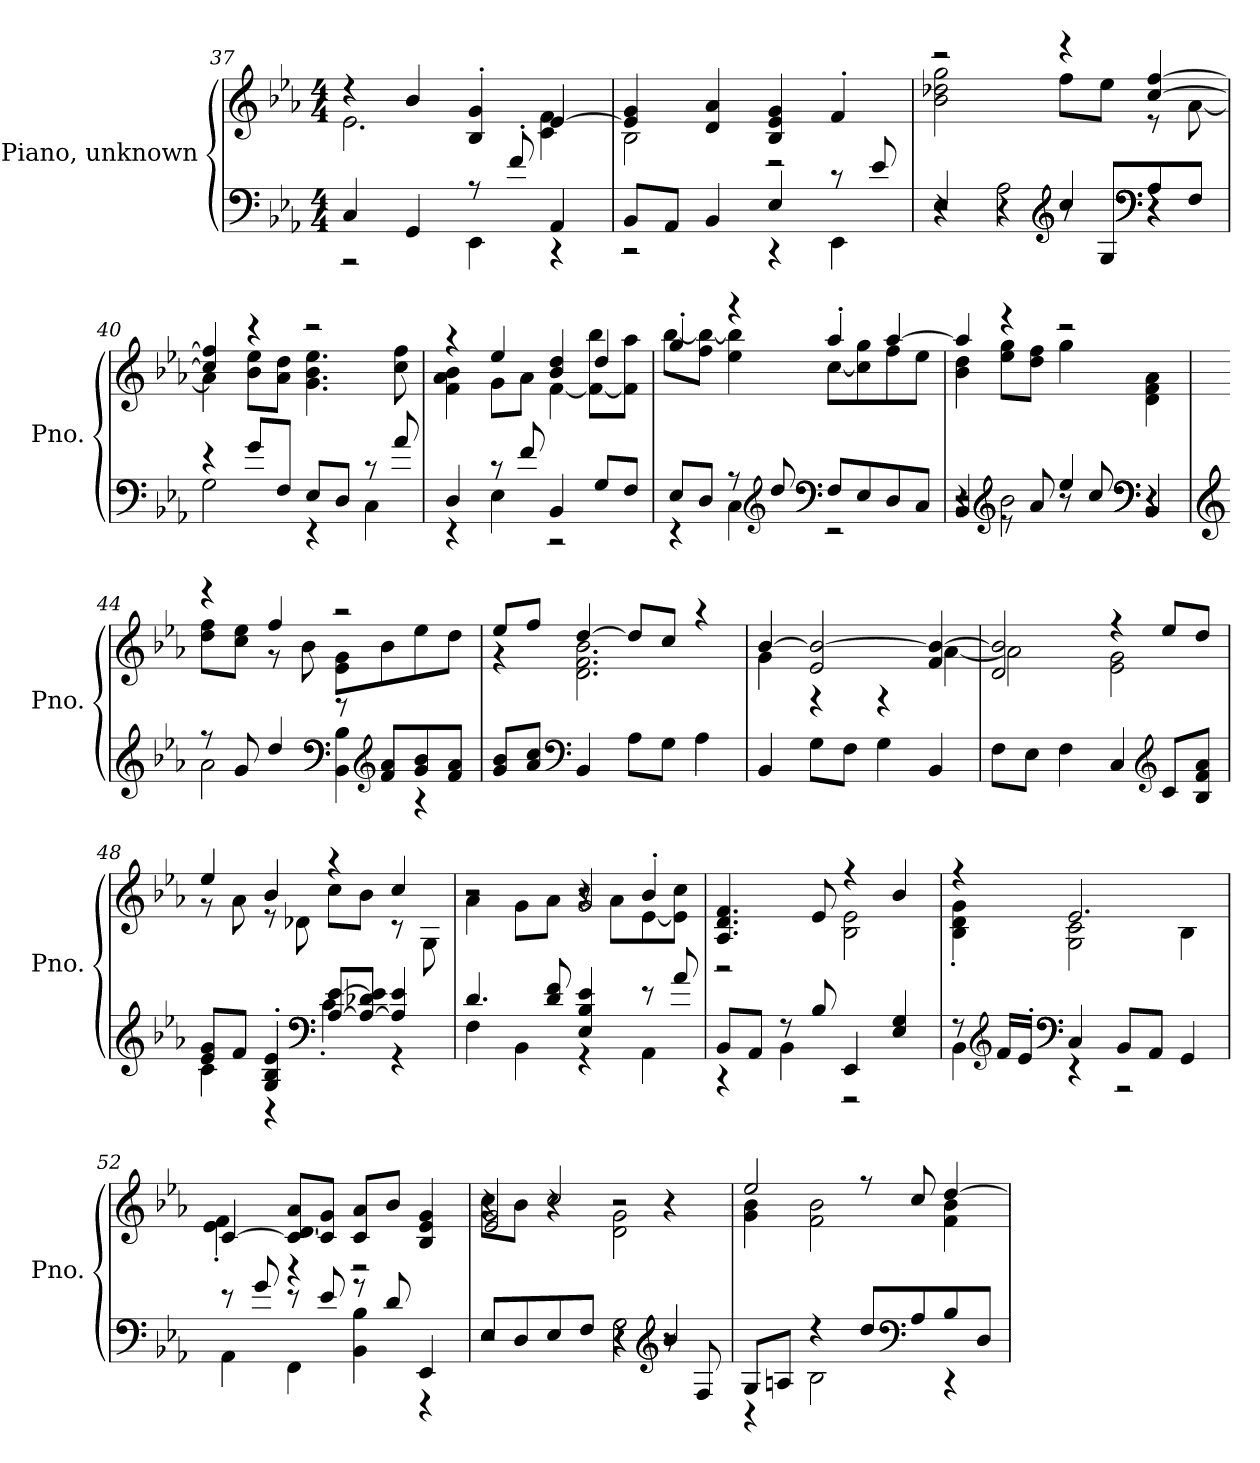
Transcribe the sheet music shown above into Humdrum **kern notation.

**kern	**kern
*part1	*part1
*staff2	*staff1
*I"Piano, unknown	*
*I'Pno.	*
*clefF4	*clefG2
*k[b-e-a-]	*k[b-e-a-]
*M4/4	*M4/4
=37	=37
*^	*^
4C/	2r	4r	2.e-\
4GG/	.	4b-/	.
8r	4EE-\	4B-/' 4g/'	.
8f'/	.	.	.
4AA-/	4r	[4e-/	4c\ 4f\
=38	=38	=38	=38
8BB-/L	2r	4e-/] 4g/	2B-\
8AA-/J	.	.	.
4BB-/	.	4d/ 4a-/	.
4E-/	4r	4B-/ 4e-/ 4g/	2r
8r	4EE-\	4f'/	.
8e-/	.	.	.
=39	=39	=39	=39
*	*^	*	*
2r	4r	4E-/	2r	2b-\ 2dd-X\ 2gg\
.	2A-\	4r	.	.
*clefG2	*	*	*	*
4cc/	.	8r	4r	8ff\L
.	.	8G/L	.	8ee-\J
*clefF4	*	*	*	*
4r	4r	8A-/	[4cc/ [4ff/	8r
.	.	8F/J	.	[8a-\
*	*v	*v	*	*
!!LO:LB:g=z	!!
=40	=40	=40	=40
4r	2G\	4cc/] 4ff/]	4a-\]
8g/L	.	4r	8b-\ 8ee-\L
8F/J	.	.	8a-\ 8dd\J
8E-/L	4r	2r	4.g\ 4.b-\ 4.ee-\
8D/J	.	.	.
8r	4C\	.	.
8a-/	.	.	8cc\ 8ff\
=41	=41	=41	=41
4D/	4r	4r	4f\ 4a-\ 4b-\
8r	4E-\	4ee-/	8g\L
8f/	.	.	8a-\J
4BB-/	2r	4b-/ 4dd/	[4f\
8G/L	.	4dd/	8f\_ 8bb-\L
8F/J	.	.	8f\] 8aa-\J
=42	=42	=42	=42
8E-/L	4r	4gg'/	[8bb-\L
8D/J	.	.	8ff\ 8bb-\_J
8r	4C\	4r	4ee-\ 4bb-\]
*clefG2	*	*	*
8dd/	.	.	.
*clefF4	*	*	*
8F/L	2r	4aa-'/	[8cc\L
8E-/	.	.	8cc\] 8gg\
8D/	.	[4aa-/	8ff\
8C/J	.	.	8ee-\J
=43	=43	=43	=43
*	*^	*	*
2r	4r	4BB-/	4aa-/]	4b-\ 4dd\
*clefG2	*	*	*	*
.	2b-\	8r	4r	8ee-\ 8gg\L
.	.	8a-/	.	8dd\ 8ff\J
4ee-/	.	8r	2r	4gg\
.	.	8cc/	.	.
*clefF4	*	*	*	*
4r	4r	4BB-/	.	4d\ 4f\ 4a-\
*v	*v	*v	*	*
!!LO:PB:g=z	!!
=44	=44	=44
*clefG2	*	*
*^	*	*
8r	2a-\	4r	8dd\ 8ff\L
8g/	.	.	8cc\ 8ee-\J
4dd/	.	4ff/	8r
.	.	.	8b-\
*clefF4	*	*	*
8r	4BB-\ 4B-\	2r	8e-\ 8g\L
*clefG2	*	*	*
8f/ 8a-/L	.	.	8b-\
8g/ 8b-/	4r	.	8ee-\
8f/ 8a-/J	.	.	8dd\J
*v	*v	*	*
=45	=45	=45
8g/ 8b-/L	8ee-/L	4r
8a-/ 8cc/J	8ff/J	.
*clefF4	*	*
4BB-/	[4dd/	2.d\ 2.f\ 2.b-\
8A-\L	8dd/L]	.
8G\J	8cc/J	.
4A-\	4r	.
=46	=46	=46
4BB-/	[4b-/	4g\
8G\L	2e-/ 2b-/_	4r
8F\J	.	.
4G\	.	4r
4BB-/	4f/ 4b-/_	[4a-\
=47	=47	=47
8F\L	2d/ 2b-/]	2a-\]
8E-\J	.	.
4F\	.	.
4C/	4r	2e-\ 2g\
*clefG2	*	*
8c/L	8ee-/L	.
8B-/ 8f/ 8a-/J	8dd/J	.
!!LO:LB:g=z	!!
=48	=48	=48
*^	*	*
8e-/ 8g/L	4c\	4ee-/	8r
8f/J	.	.	8a-\
4G/' 4B-/' 4e-/'	4r	4b-/	8r
.	.	.	8d-X\
*clefF4	*	*	*
[8A-/ [8e-/L	4c'\	4r	8cc\L
8A-/_ 8d-X/ 8e-/]J	.	.	8b-\J
4A-/] 4e-/	4r	4cc/	8r
.	.	.	8G\
=49	=49	=49	=49
*	*	*	*^
4.d/	4F\	2r	4a-\	2r
.	4BB-\	.	8g\L	.
8d/ 8f/	.	.	8a-\J	.
4E-/ 4B-/ 4e-/	4r	4r	8r	2g/
.	.	.	8a-\L	.
8r	4AA-\	4b-'/	[8e-\	.
8a-/	.	.	8e-\] 8cc\J	.
*	*	*	*v	*v
=50	=50	=50	=50
8BB-/L	4r	4.A-/ 4.d/ 4.f/	2r
8AA-/J	.	.	.
8r	4BB-\	.	.
8B-/	.	8e-/	.
4EE-/	2r	4r	2B-\ 2e-\
4E-/ 4G/	.	4b-/	.
=51	=51	=51	=51
8r	4BB-\	4r	4B-\' 4d\' 4g\'
*clefG2	*	*	*
16f/LL	.	.	.
16e-'/JJ	.	.	.
*clefF4	*	*	*
4C/	4r	2.e-/	2G\ 2c\
8BB-/L	2r	.	.
8AA-/J	.	.	.
4GG/	.	.	4B-\
!!LO:LB:g=z	!!
=52	=52	=52	=52
8r	4AA-\	[4c/	4e-\' 4f\'
8g/	.	.	.
8r	4FF\	8c/_ 8d/ 8a-/L	4r
8e-/	.	8c/] 8g/J	.
8r	4BB-\ 4B-\	8c/ 8a-/L	2r
8d/	.	8b-/J	.
4EE-/	4r	4B-/ 4e-/ 4g/	.
=53	=53	=53	=53
*	*^	*	*^
2r	2r	8E-/L	4r	8cc\L	2e-/ 2g/
.	.	8D/	.	8b-\J	.
.	.	8E-/	2cc/	4r	.
.	.	8F/J	.	.	.
4r	2G\	4r	.	2d\ 2g\	2r
*clefG2	*	*	*	*	*
4b-/	.	8r	4r	.	.
.	.	8F/	.	.	.
*	*v	*v	*	*	*
*	*	*	*v	*v
=54	=54	=54	=54
8G/L	4r	2ee-/	4g\ 4b-\
8An/J	.	.	.
4r	2B-\	.	2f\ 2b-\
8dd/L	.	8r	.
*clefF4	*	*	*
8A/	.	8cc/	.
8B-/	4r	[4dd/	4f\ 4b-\
8D/J	.	.	.
*v	*v	*	*
*	*v	*v
=	=
*-	*-
